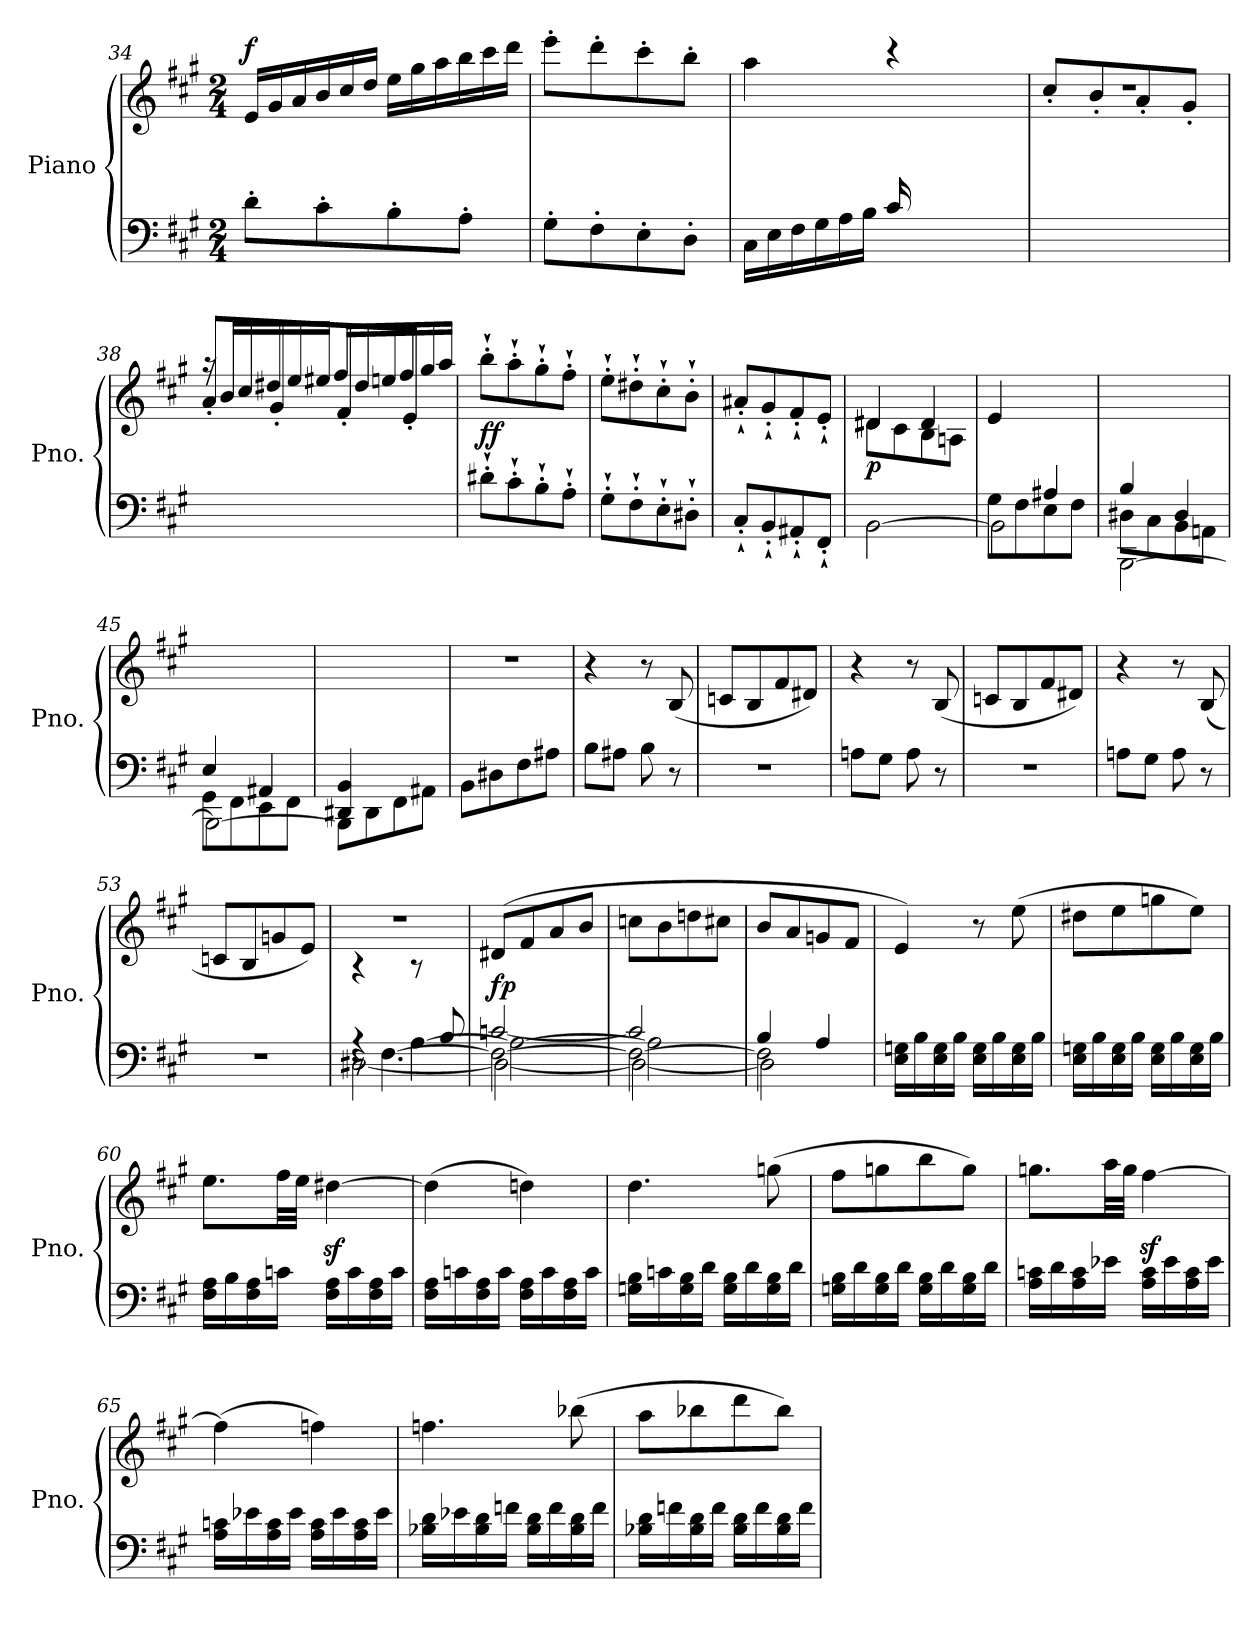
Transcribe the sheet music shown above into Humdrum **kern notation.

**kern	**kern	**dynam
*part1	*part1	*part1
*staff2	*staff1	*staff1/2
*I"Piano	*	*
*I'Pno.	*	*
*clefF4	*clefG2	*
*k[f#c#g#]	*k[f#c#g#]	*
*M2/4	*M2/4	*
*	*Xtuplet	*
=34	=34	=34
!	!	!LO:DY:a
8d'\L	24e/LL	f
.	24g#/	.
.	24a/	.
8c#'\	24b/	.
.	24cc#/	.
.	24dd/JJ	.
8B'\	24ee\LL	.
.	24gg#\	.
.	24aa\	.
8A'\J	24bb\	.
.	24ccc#\	.
.	24ddd\JJ	.
!!LO:PB:g=z
=35	=35	=35
8G#'\L	8eee'\L	.
8F#'\	8ddd'\	.
8E'\	8ccc#'\	.
8D'\J	8bb'\J	.
=36	=36	=36
*Xtuplet	*	*
*	*^	*
24C#\LL	4aa\	24%7ryy	.
24E\	.	.	.
24F#\	.	.	.
24G#\	.	.	.
24A\	.	.	.
24B\JJ	.	.	.
24c#/LL	4r	.	.
24%5ryy	.	24e\	.
.	.	24f#\	.
.	.	24g#\	.
.	.	24a\	.
.	.	24b\JJ	.
=37	=37	=37	=37
2ryy	2rdd	8cc#'/L	.
.	.	8b'/	.
.	.	8a'/	.
.	.	8g#'/J	.
=38	=38	=38	=38
2ryy	24raa	8a'/L	.
.	24b/LL	.	.
.	24cc#/	.	.
.	24dd#X/	8g#'/	.
.	24ee/	.	.
.	24ee#X/JJ	.	.
.	24ff#/LL	8f#'/	.
.	24dd#/	.	.
.	24een/	.	.
.	24ff#/	8e'/J	.
.	24gg#/	.	.
.	24aa/JJ	.	.
*	*v	*v	*
!!LO:LB:g=z
=39	=39	=39
!	!	!LO:DY:b
8d#X'`\L	8bb'`\L	ff
8c#'`\	8aa'`\	.
8B'`\	8gg#'`\	.
8A'`\J	8ff#'`\J	.
=40	=40	=40
8G#'`\L	8ee'`\L	.
8F#'`\	8dd#X'`\	.
8E'`\	8cc#'`\	.
8D#X'`\J	8b'`\J	.
=41	=41	=41
8C#'`/L	8a#X'`/L	.
8BB'`/	8g#'`/	.
8AA#X'`/	8f#'`/	.
8FF#'`/J	8e'`/J	.
=42	=42	=42
*	*^	*
!	!	!	!LO:DY:b
[2BB\	4d#X/	8d#\L	p
.	.	8c#\	.
.	4d#/	8B\	.
.	.	8An\J	.
*	*v	*v	*
=43	=43	=43
*^	*	*
*	*^	*	*
4ryy	8G#\L	2BB\]	(4e/	.
.	8F#\	.	.	.
4A#X/	8E\	.	4ryy	.
.	8F#\J	.	.	.
=44	=44	=44	=44	=44
4B/	8D#X\L	[2BBB\	2ryy	.
.	8C#\	.	.	.
4D#/	8BB\	.	.	.
.	8AAn\J	.	.	.
!!LO:LB:g=z
=45	=45	=45	=45	=45
4E/	8GG#\L	2BBB\_	2ryy	.
.	8FF#\	.	.	.
4AA#X/	8EE\	.	.	.
.	8FF#\J	.	.	.
=46	=46	=46	=46	=46
4DD#X/ 4BB/)	2ryy	8BBB\L]	4ryy	.
.	.	8DD#\	.	.
4ryy	.	8FF#\	4ryy	.
.	.	8AA#X\J	.	.
*v	*v	*v	*	*
=47	=47	=47
8BB\L	2r	.
8D#X\	.	.
8F#\	.	.
8A#X\J	.	.
=48	=48	=48
!	!	!LO:DY:a
8B\L	4r	other-dynamics
8A#X\J	.	.
8B\	8r	.
8r	(8B/	.
=49	=49	=49
2r	8cn/L	.
.	8B/	.
.	8f#/	.
.	8d#X/J)	.
=50	=50	=50
8An\L	4r	.
8G#\J	.	.
8A\	8r	.
8r	(8B/	.
!!LO:LB:g=z
=51	=51	=51
2r	8cn/L	.
.	8B/	.
.	8f#/	.
.	8d#X/J)	.
=52	=52	=52
8An\L	4r	.
8G#\J	.	.
8A\	8r	.
8r	(8B/	.
=53	=53	=53
2r	8cn/L	.
.	8B/	.
.	8gn/	.
.	8e/J)	.
=54	=54	=54
*^	*	*
*	*^	*	*
*	*	*^	*	*
8r	[2D#X\	4rA	4raa	2r	.
[4.F#\	.	.	.	.	.
.	.	[4A\	8raa	.	.
.	.	.	8B/	.	.
=55	=55	=55	=55	=55	=55
!	!	!	!	!	!LO:DY:a=2
2F#\_	2D#\_	2A\_	[2cn/	(8d#X/L	fp
.	.	.	.	8f#/	.
.	.	.	.	8a/	.
.	.	.	.	8b/J	.
=56	=56	=56	=56	=56	=56
2F#\_	2D#\_	2A\]	2c/]	8ccn\L	.
.	.	.	.	8b\	.
.	.	.	.	8ddn\	.
.	.	.	.	8cc#X\J	.
*	*	*v	*v	*	*
=57	=57	=57	=57	=57
2F#\]	2D#\]	4B/	8b/L	.
.	.	.	8a/	.
.	.	4A/	8gn/	.
.	.	.	8f#/J	.
*v	*v	*v	*	*
!!LO:LB:g=z
=58	=58	=58
16E\ 16Gn\LL	4e/)	.
16B\	.	.
16E\ 16G\	.	.
16B\JJ	.	.
16E\ 16G\LL	8r	.
16B\	.	.
!	!	!LO:DY:b
16E\ 16G\	(8ee\	other-dynamics
16B\JJ	.	.
=59	=59	=59
16E\ 16Gn\LL	8dd#X\L	.
16B\	.	.
16E\ 16G\	8ee\	.
16B\JJ	.	.
16E\ 16G\LL	8ggn\	.
16B\	.	.
16E\ 16G\	8ee\J)	.
16B\JJ	.	.
=60	=60	=60
16F#\ 16A\LL	8.ee\L	.
16B\	.	.
16F#\ 16A\	.	.
16cn\JJ	32ff#\LL	.
.	32ee\JJJ	.
16F#\ 16A\LL	[4dd#Xz<\	.
16c\	.	.
16F#\ 16A\	.	.
16c\JJ	.	.
=61	=61	=61
16F#\ 16A\LL	(4dd#\]	.
16cn\	.	.
16F#\ 16A\	.	.
16c\JJ	.	.
16F#\ 16A\LL	4ddn\)	.
16c\	.	.
16F#\ 16A\	.	.
16c\JJ	.	.
!!LO:LB:g=z
=62	=62	=62
16Gn\ 16B\LL	4.dd\	.
16cn\	.	.
16G\ 16B\	.	.
16d\JJ	.	.
16G\ 16B\LL	.	.
16d\	.	.
16G\ 16B\	(8ggn\	.
16d\JJ	.	.
=63	=63	=63
16Gn\ 16B\LL	8ff#\L	.
16d\	.	.
16G\ 16B\	8ggn\	.
16d\JJ	.	.
16G\ 16B\LL	8bb\	.
16d\	.	.
16G\ 16B\	8gg\J)	.
16d\JJ	.	.
=64	=64	=64
16A\ 16cn\LL	8.ggn\L	.
16d\	.	.
16A\ 16c\	.	.
16e-X\JJ	32aa\LL	.
.	32gg\JJJ	.
16A\ 16c\LL	[4ff#z<\	.
16e-\	.	.
16A\ 16c\	.	.
16e-\JJ	.	.
!!LO:PB:g=z
=65	=65	=65
16A\ 16cn\LL	(4ff#\]	.
16e-X\	.	.
16A\ 16c\	.	.
16e-\JJ	.	.
16A\ 16c\LL	4ffn\)	.
16e-\	.	.
16A\ 16c\	.	.
16e-\JJ	.	.
=66	=66	=66
16B-X\ 16d\LL	4.ffn\	.
16e-X\	.	.
16B-\ 16d\	.	.
16fn\JJ	.	.
16B-\ 16d\LL	.	.
16f\	.	.
16B-\ 16d\	(8bb-X\	.
16f\JJ	.	.
=67	=67	=67
16B-X\ 16d\LL	8aa\L	.
16fn\	.	.
16B-\ 16d\	8bb-X\	.
16f\JJ	.	.
16B-\ 16d\LL	8ddd\	.
16f\	.	.
16B-\ 16d\	8bb-\J)	.
16f\JJ	.	.
=	=	=
*-	*-	*-
